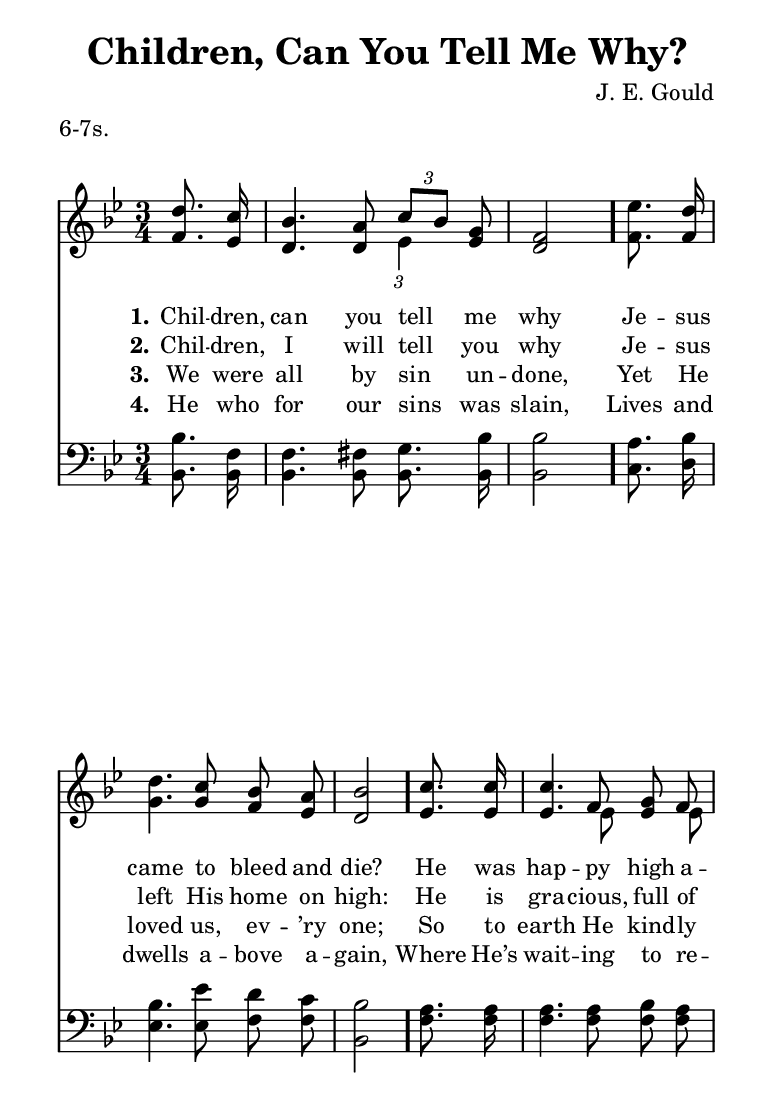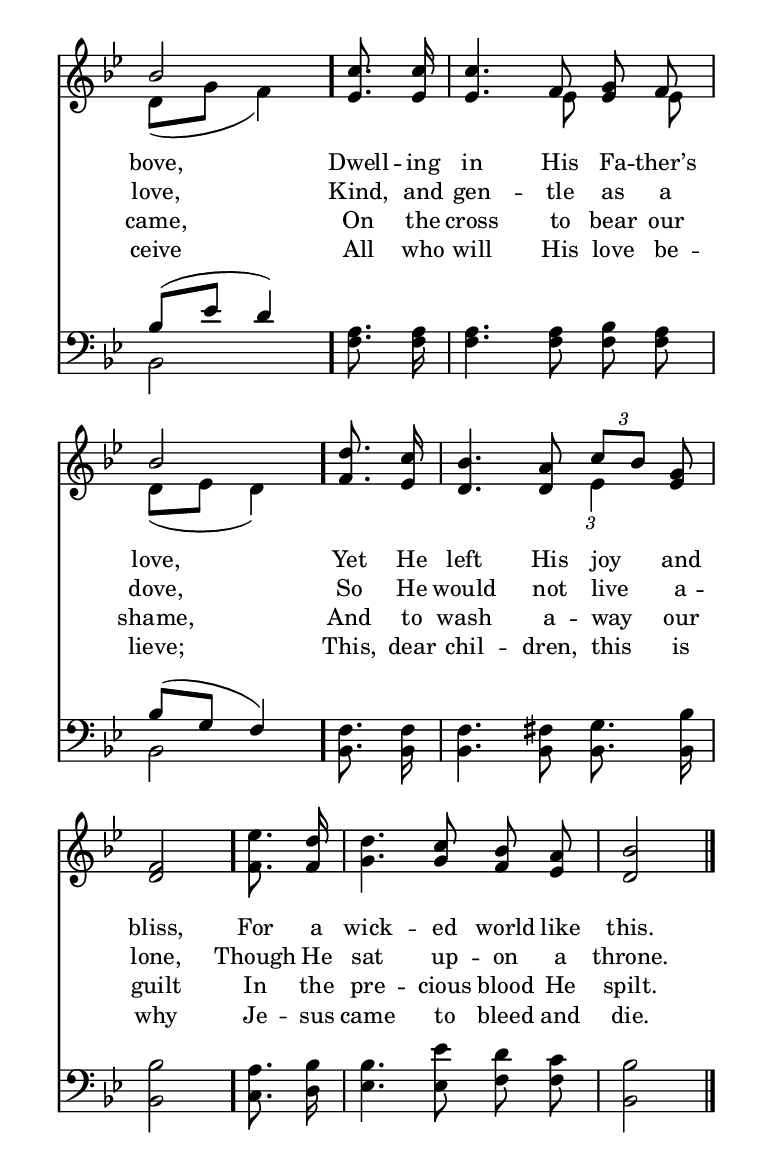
\include "common/global.ily"
\paper {
  \include "common/paper.ily"
  ragged-last-bottom = ##t
}

\header{
  %children
  hymnnumber = "311"
  title = "Children, Can You Tell Me Why?"
  tunename = "Pilot"
  meter = "6-7s."
  poet = ""
  composer = "J. E. Gould"
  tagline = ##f
}

global = {
  \include "common/overrides.ily"
  \override Staff.TimeSignature.style = #'numbered
  \time 3/4
  \override Score.MetronomeMark.transparent = ##t % hide all fermata changes too
  \tempo 4=80
  \key bes \major
  \partial 4
  \autoBeamOff
}

notesSoprano = {
\global
\relative c'' {

  d8. c16 | bes4. a8 \tuplet 3/2 { c8[ bes] g } f2
  ees'8. d16 | d4. c8 bes a | bes2
  c8. c16 | c4. f,8 g f | bes2
  c8. c16 | c4. f,8 g f | bes2
  d8. c16 | bes4. a8 \tuplet 3/2 { c8[ bes] g } f2
  ees'8. d16 | d4. c8 bes a | bes2

  \bar "|."

}
}

notesAlto = {
\global
\relative e' {

  f8. ees16 | d4. d8 \tuplet 3/2 { ees4 ees8 } | d2
  f8. f16 | g4. g8 f ees | d2
  ees8. ees16 | ees4. ees8 ees ees | d([ g] f4)
  ees8. ees16 | ees4. ees8 ees ees | d([ ees] d4)
  f8. ees16 | d4. d8 \tuplet 3/2 { ees4 ees8 } | d2
  f8. f16 | g4. g8 f ees | d2

}
}

notesTenor = {
\global
\relative a {

  bes8. f16 | f4. fis8 g8. bes16 | bes2
  a8. bes16 | bes4. ees8 d c | bes2
  a8. a16 | a4. a8 bes a | bes8([ ees] d4)
  a8. a16 | a4. a8 bes a | bes8([ g] f4)
  f8. f16 | f4. fis8 g8. bes16 | bes2
  a8. bes16 | bes4. ees8 d c | bes2

}
}

notesBass = {
\global
\relative f, {

  bes8. bes16 | bes4. bes8 bes8. bes16 | bes2
  c8. d16 | ees4. ees8 f f | bes,2
  f'8. f16 | f4. f8 f f | bes,2
  f'8. f16 | f4. f8 f f | bes,2
  bes8. bes16 | bes4. bes8 bes8. bes16 | bes2
  c8. d16 | ees4. ees8 f f | bes,2

}
}

wordsA = \lyricmode {
\set stanza = "1."

Chil -- dren, can you tell me why \bar "."
Je -- sus came to bleed and die? \bar "."
He was hap -- py high a -- bove, \bar "."
Dwell -- ing in His Fa -- ther’s love, \bar "."
Yet He left His joy and bliss, \bar "."
For a wick -- ed world like this. \bar "."

}

wordsB = \lyricmode {
\set stanza = "2."

Chil -- dren, I will tell you why
Je -- sus left His home on high:
He is gra -- cious, full of love,
Kind, and gen -- tle as a dove,
So He would not live a -- lone,
Though He sat up -- on a throne.

}

wordsC = \lyricmode {
\set stanza = "3."

We were all by sin un -- done,
Yet He loved us, ev -- ’ry one;
So to earth He kind -- ly came,
On the cross to bear our shame,
And to wash a -- way our guilt
In the pre -- cious blood He spilt.

}

wordsD = \lyricmode {
\set stanza = "4."

He who for our sins was slain,
Lives and dwells a -- bove a -- gain,
Where He’s wait -- ing to re -- ceive
All who will His love be -- lieve;
This, dear chil -- dren, this is why
Je -- sus came to bleed and die.

}

\score {
  \context ChoirStaff <<
    \context Staff = upper <<
      \set Staff.autoBeaming = ##f
      \set ChoirStaff.systemStartDelimiter = #'SystemStartBar
      \set ChoirStaff.printPartCombineTexts = ##f
      \partcombine #'(2 . 9) \notesSoprano \notesAlto
      \context NullVoice = sopranos { \voiceOne << \notesSoprano >> }
      \context NullVoice = altos { \voiceTwo << \notesAlto >> }
      \context Lyrics = one   \lyricsto sopranos \wordsA
      \context Lyrics = two   \lyricsto sopranos \wordsB
      \context Lyrics = three \lyricsto sopranos \wordsC
      \context Lyrics = four  \lyricsto sopranos \wordsD
    >>
    \context Staff = men <<
      \set Staff.autoBeaming = ##f
      \clef bass
      \set ChoirStaff.printPartCombineTexts = ##f
      \partcombine #'(2 . 9) \notesTenor \notesBass
      \context NullVoice = tenors { \voiceOne << \notesTenor >> }
      \context NullVoice = basses { \voiceTwo << \notesBass >> }
    >>
  >>
  \layout {
    \include "common/layout.ily"
  }
  \midi{
    \include "common/midi.ily"
  }
}

\version "2.19.49"  % necessary for upgrading to future LilyPond versions.

% vi:set et ts=2 sw=2 ai nocindent syntax=lilypond:
